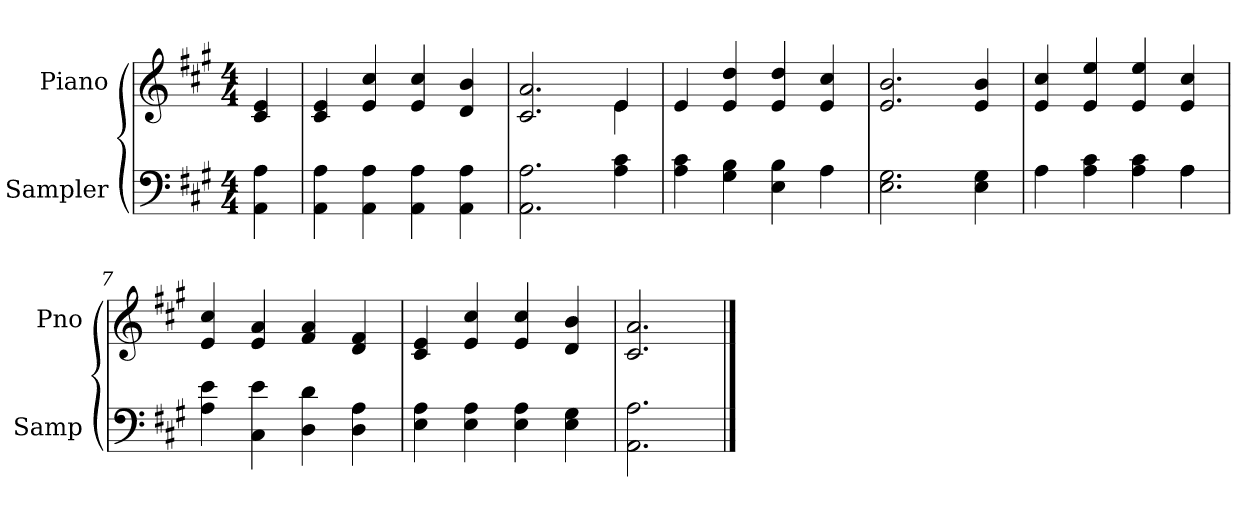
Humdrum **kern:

**kern	**kern
*part2	*part1
*staff2	*staff1
*I"Sampler	*I"Piano
*I'Samp	*I'Pno
*clefF4	*clefG2
*k[f#c#g#]	*k[f#c#g#]
*A:	*A:
*M4/4	*M4/4
=1	=1
4AA 4A	4c# 4e
=2	=2
4AA 4A	4c# 4e
4AA 4A	4e 4cc#
4AA 4A	4e 4cc#
4AA 4A	4d 4b
=3	=3
*	*^
2.AA 2.A	2.c# 2.a	2.ryy
4A 4c#	4e/	4e
*	*v	*v
=4	=4
4A 4c#	4e
4G# 4B	4e 4dd
4E 4B	4e 4dd
4A	4e 4cc#
=5	=5
2.E 2.G#	2.e 2.b
4E 4G#	4e 4b
=6	=6
*^	*
4A	2.ryy	4e 4cc#
4A 4c#	.	4e 4ee
4A 4c#	.	4e 4ee
4A\	4A	4e 4cc#
*v	*v	*
=7	=7
4A 4e	4e 4cc#
4C# 4e	4e 4a
4D 4d	4f# 4a
4D 4A	4d 4f#
=8	=8
4E 4A	4c# 4e
4E 4A	4e 4cc#
4E 4A	4e 4cc#
4E 4G#	4d 4b
=9	=9
2.AA 2.A	2.c# 2.a
==	==
*-	*-
